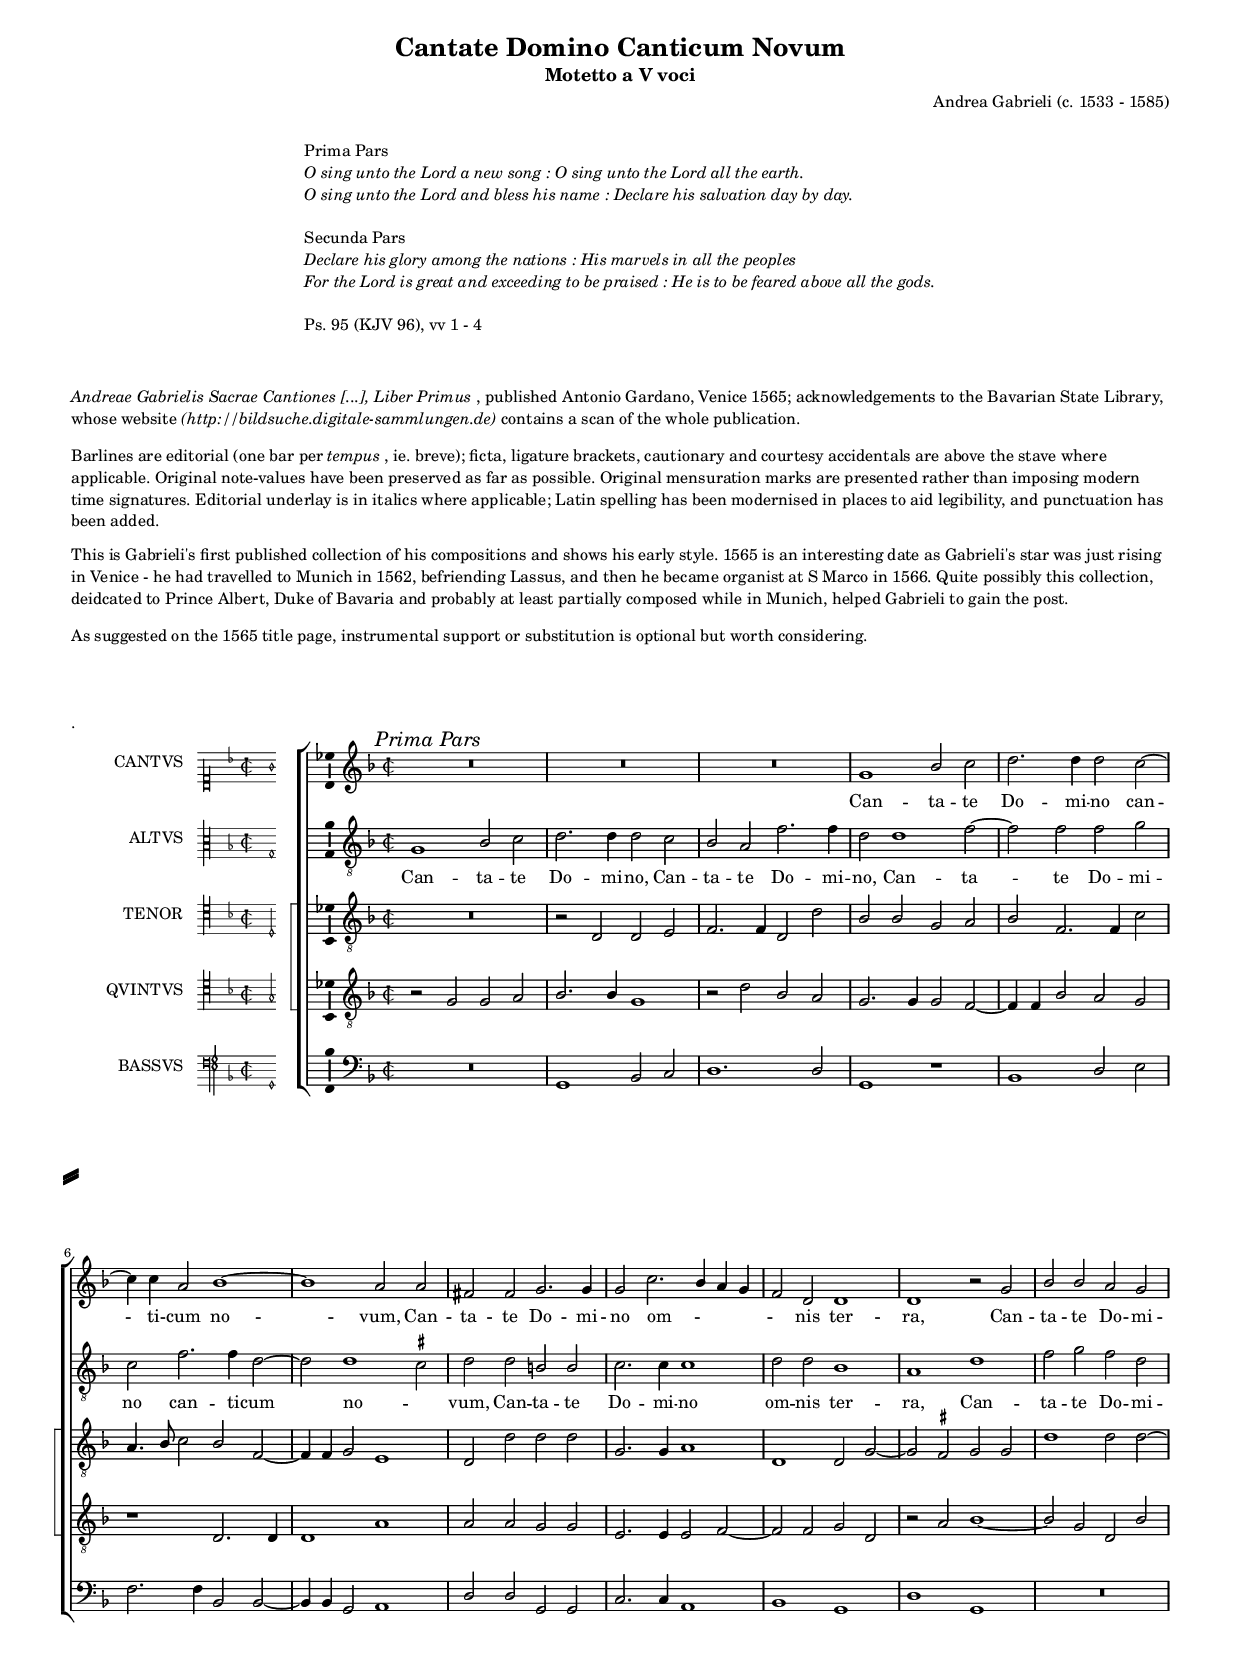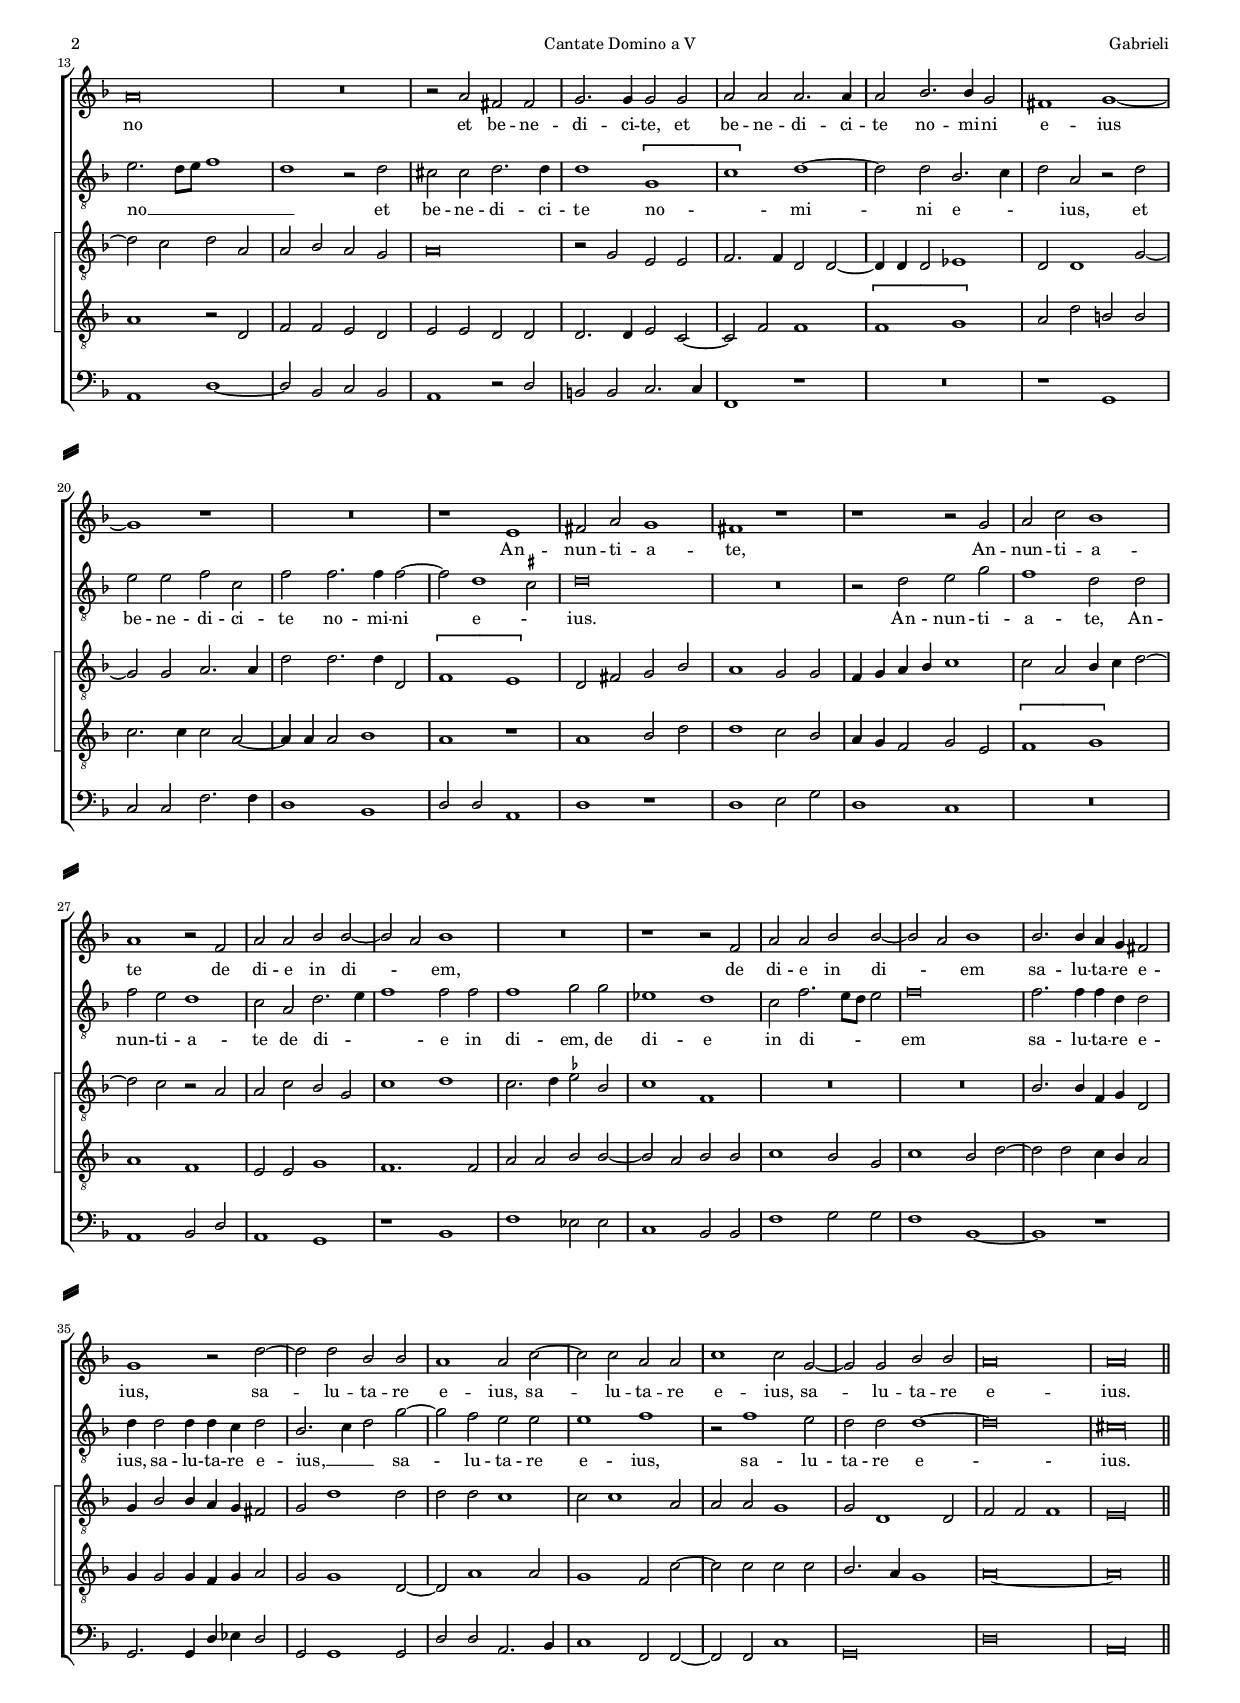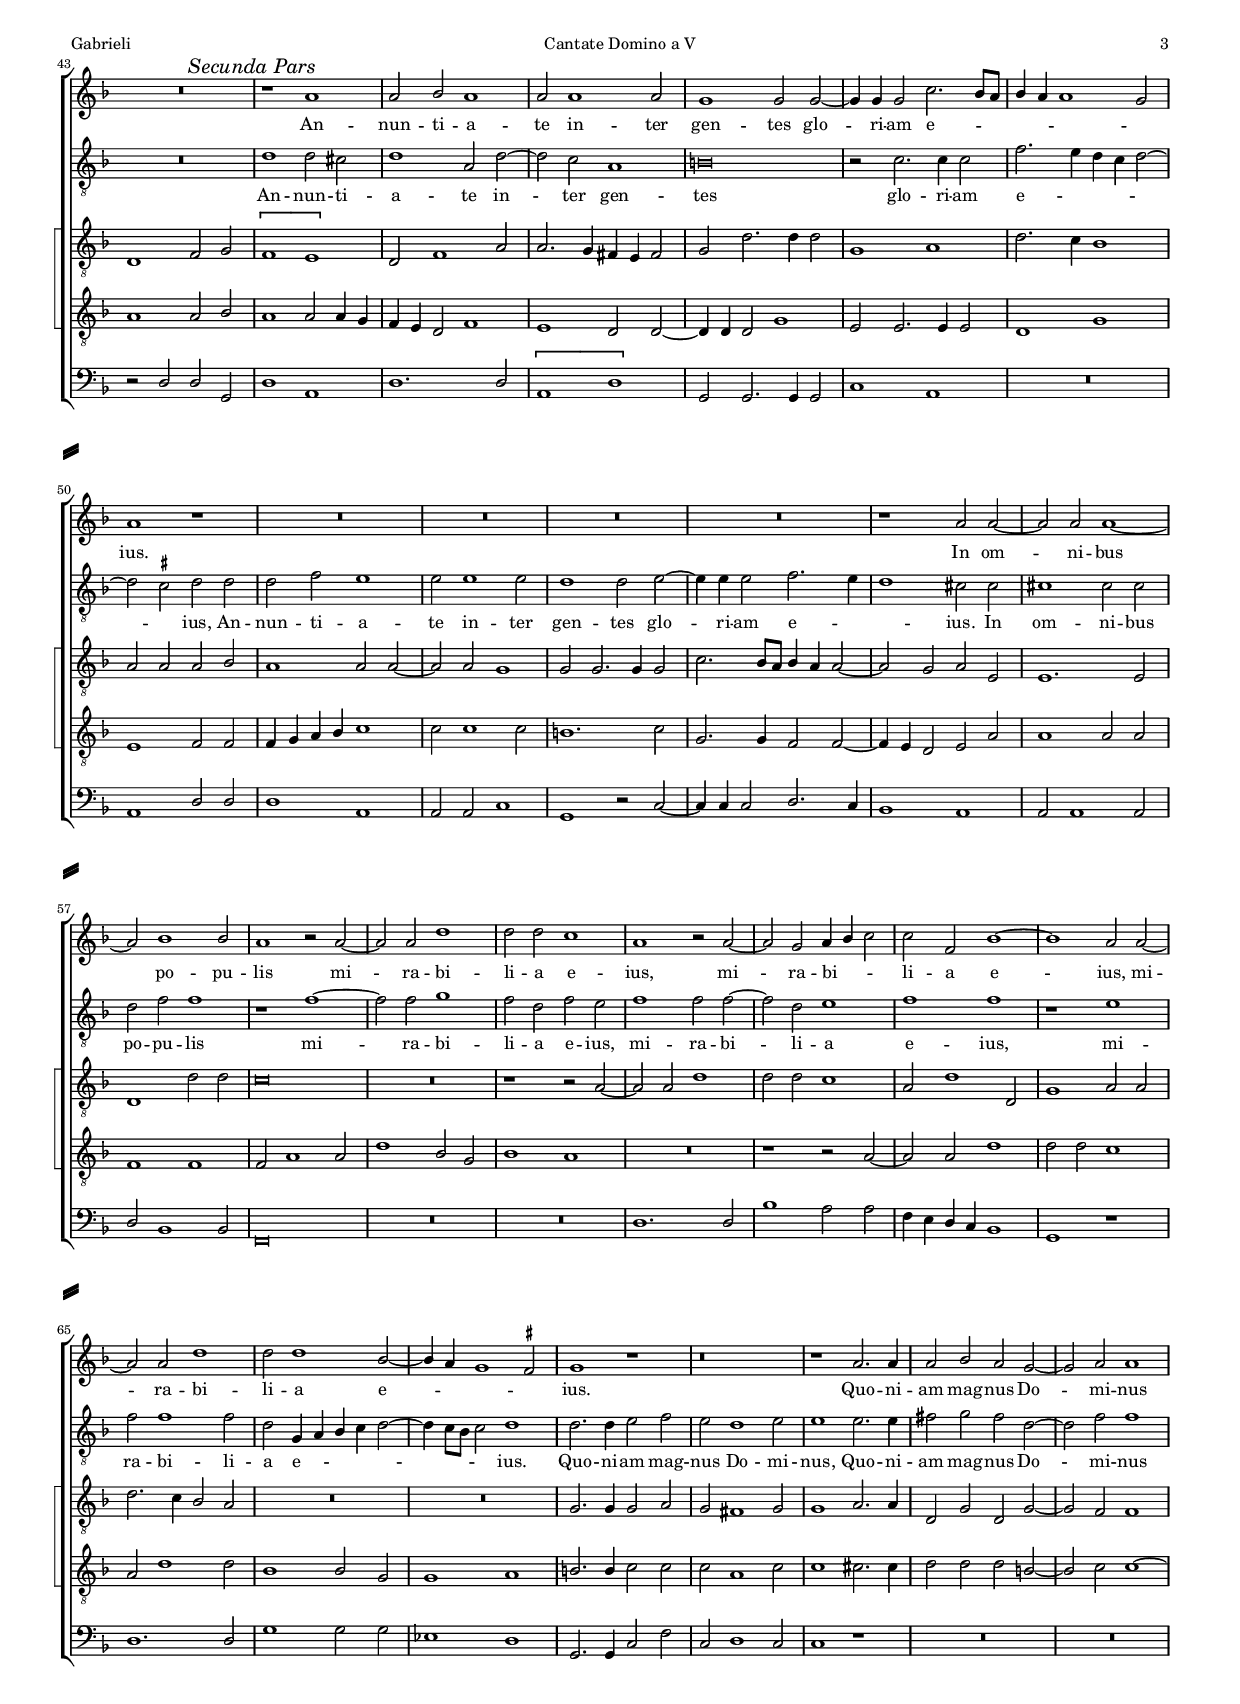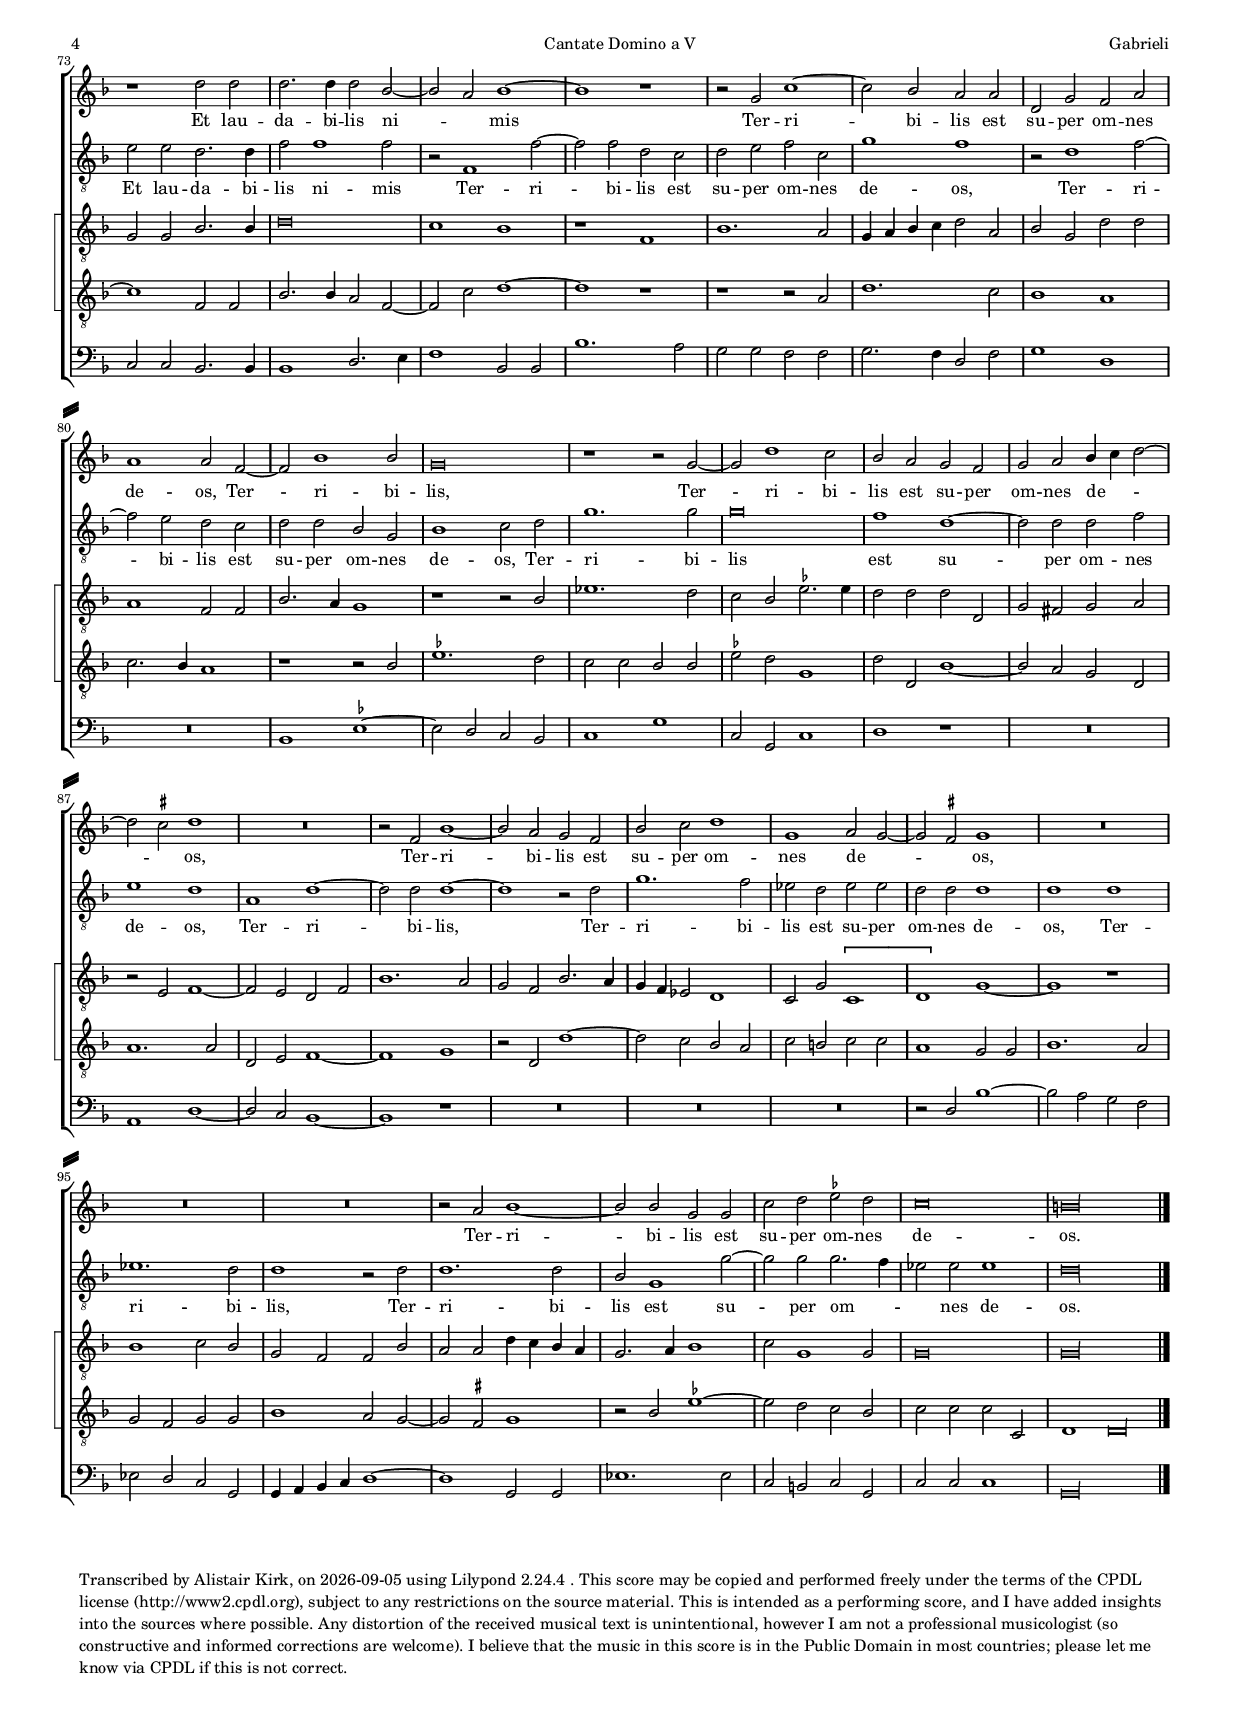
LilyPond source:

%
%  Alistair Kirk's Lilypond Template for Polyphonic Music - last revised 2015-04-29.
%
%  Best edited using Frescobaldi!  Get it from frescobaldi.org - a highly recommended
%  Lilypond editor.
%

%%%%%%%%%%%%%%%%%%
% 1 - Description of this score
%%%%%%%%%%%%%%%%%%

%%% 1A - paper layout
%

#(set-default-paper-size "a4")
#(set-global-staff-size 14)
\paper {
        left-margin   = 12\mm
        right-margin   = 12\mm
        top-margin    = 10\mm
        bottom-margin = 10\mm
}

%%% 1B - titles
%

\header {
	title = "Cantate Domino Canticum Novum"
	subtitle = "Motetto a V voci"
	% poet = ""
	% subsubtitle = "VIII Vocum"
	% arranger = ""
	composer = "Andrea Gabrieli (c. 1533 - 1585)"
	% opus=""
}

hcomposer = "Gabrieli"
htitle = "Cantate Domino a V"

%%% 1C - Transposition of the whole score.
%
% This works relative to c.
%  Ie. To keep original pitch leave this as 'c' (without quotes).
% To transpose the whole score up a tone set to 'd'.  For down a tone, set to 'bes,' (note the comma) etc
%  Everything is transposed, including key signatures etc (but prefatory staves are not affected).

TranspositionInterval = c



%%% 1D - clefs and stave labels
%

StaveAClef =  "treble"
StaveALabel =  "CANTVS"

StaveBClef =  "treble_8"
StaveBLabel =  "ALTVS"

StaveCClef =  "treble_8"
StaveCLabel =  "TENOR"

StaveDClef =  "treble_8"
StaveDLabel =  "QVINTVS"

StaveEClef =   "bass"
StaveELabel =   "BASSVS"

StaveFClef =  "treble_8"
StaveFLabel =   "Altus"

StaveGClef =   "treble_8"
StaveGLabel =   "Tenor"

StaveHClef =   "bass"
StaveHLabel =   "Bassus"

%%% 1E - key and time signature
%

gkeysig = {\key f \major}  %  Nb.  don't need to change this even if transposing - see above
global = {
	\time 2/1  %nb this might be overridden elsewhere (actually thinking of getting rid of it here...
	\gkeysig
        \override Score.MetronomeMark #'transparent = ##t
}

%%%1f  - What sound and tempo to use for the output MIDI file
%

% Tempo:
% Set the first number in the line below to set the playback speed.
% The number controls the length of the semibreve (which is the
% tactus of most 16th century polyphony written in tempus imperfectum)
% Suggest something in the range of 35 (very slow) to 65 (very fast).
% 45 is my default.

midiTactus = #(ly:make-moment 55 1)

% Playback sound:
% I think ocarina sounds a bit like a chamber organ on most General MIDI
% soundbanks, and annoys me the least of all the various terrible options,
% but suit yourself!
% "recorder" may also be useful on your computer??

MidiPlaybackSound = "ocarina"


%%%%%%%%%%%%%%%%%%
% 2 - Generic 'technical' settings (shouldn't usually need to change any of these unless personal preference suggests otherwise)
%%%%%%%%%%%%%%%%%%

\layout {
	\context {
		\Voice
			\remove "Note_heads_engraver"
			\consists "Completion_heads_engraver"
			\override NoteHead #'style = #'baroque

                         % These two go together!
                         \override Slur #'transparent = ##t
                         \override AccidentalSuggestion #'avoid-slur = #'inside  % Doesm't seem to help (in that ficta are shown way outside the stave when theres a slur) but does at least suppress all the error messages in the log file!


			\remove "Rest_engraver"
			\consists "Completion_rest_engraver"
                        \override Stem #'neutral-direction = #up

	}
	\context {
		\Staff
			\consists Ambitus_engraver
                        %% \override Stem #'thickness = #0.9
                        \RemoveEmptyStaves
	}
        \context {
                \StaffGroup
                        \consists "Separating_line_group_engraver"
	}
        \context {
                 \Score
                          \override BarNumber #'padding = #1.5
                          %\override BarNumber #'font-size = #1
                          %\override BarLine #'transparent = ##t	%% Uncomment for Mensurstriche (also change from ChoirStaff to Staffgroup and comment out completion_heads_engraver etc
                          %\override BarLine #'hair-thickness = #0.9   %% Example of how to manipulate barlines
        }
        \context {
                \Lyrics
                       %\override LyricText #'font-size = #1.2
                       %\override LyricText #'whiteout = ##t		% Might help with mensurstriche
                       %\override LyricExtender #'whiteout = ##t	% Might help with mensurstriche
                       %\override LyricHyphen #'whiteout = ##t		% Might help with mensurstriche
	}
}
% test
\paper {
	ragged-last-bottom = ##f
  	ragged-bottom = ##f
	system-separator-markup = \slashSeparator
        evenHeaderMarkup=\markup  \fill-line { \fromproperty #'page:page-number-string \htitle \hcomposer }
	oddHeaderMarkup= \markup  \fill-line { \on-the-fly #not-first-page \hcomposer \on-the-fly #not-first-page \htitle \on-the-fly #not-first-page \fromproperty #'page:page-number-string }
         top-system-spacing #'basic-distance = #7    % Top stave is a bit too close to the page headers.
         % systems-per-page = 3  	% Lilypond rarely needs forcing like this...
         %  system-count = 13   	% ditto
         % page-count = 8    		% ditto
}




%%% The main musical content is in the two linked files below:



%%%%%%%%%%%%%%%%%%
% Some useful definitions for early music
%%%%%%%%%%%%%%%%%%

italicas=\override LyricText #'font-shape = #'italic
rectas=\override LyricText #'font-shape = #'upright
ss=\once \set suggestAccidentals = ##t
ficta = \once \set suggestAccidentals = ##t
date = #(strftime "%Y-%m-%d" (localtime (current-time)))
%m0 = \melismaEnd
%m1 = \melisma

%% Defining graphics for unusual mensural time signatures!
#(
  define ((double-time-signature2 glyph a) grob) (
       grob-interpret-markup grob (
          markup  (
            #:line ( #:musicglyph glyph #:number #:vcenter a )
          )
       )
  )
)
#(
  define ((double-time-signature3 glyph a b) grob) (
       grob-interpret-markup grob (
          markup  (
            #:line ( #:musicglyph glyph #:vcenter #:column (a b) )
          )
       )
  )
)
#(
  define ((custom-time-signature glyph) grob) (
       grob-interpret-markup grob (
          markup  (
            #:line ( #:musicglyph glyph)
          )
       )
  )
)


%%%%%%%%%%%%%%%%%%
% 3 - Score content: notes
%%%%%%%%%%%%%%%%%%

%\language "english"

StaveANotes = {  % QCed against source

  % clef c1

  \override Score.TimeSignature.stencil =
    #(custom-time-signature "timesig.mensural22")
  \time 2/1

  \mark \markup \italic {"Prima Pars"}

  R\longa R\breve
        g'1 bes'2 c''2 d''2. d''4 d''2 c''2. c''4 a'2 bes'\breve a'2 a'2 fis'2 fis'2 g'2. g'4 g'2  c''2. \melisma bes'4 a'4 g'4 f'2 \melismaEnd d'2 d'1 d'1
  r2	g'2 bes'2 bes'2 a'2 g'2 a'\breve
  R\breve r2
        a'2 fis'2 fis'2 g'2. g'4 g'2 g'2 a'2 a'2 a'2. a'4 a'2 bes'2. bes'4 g'2 fis'1 g'\breve
  r1 R\breve r1
        e'1 fis'2 a'2 g'1 fis'1
  r\breve r2
        g'2 a'2 c''2 bes'1 a'1
  r2	f'2 a'2 a'2 bes'2 bes'1 \melisma a'2 \melismaEnd bes'1
  R\breve r1 r2
        f'2 a'2 a'2 bes'2 bes'1 \melisma a'2 \melismaEnd bes'1
        bes'2. bes'4 a'4 g'4 fis'2 g'1
  r2	d''1 d''2 bes'2 bes'2 a'1 a'2 c''1 c''2 a'2 a'2 c''1 c''2 g'1 g'2 bes'2 bes'2 a'\breve a'\maxima*1/4

    \break \bar "||"

	% Secunda Pars
	\mark \markup \italic {"              Secunda Pars"} \break

  R\breve r1
        a'1 a'2 bes'2 a'1 a'2 a'1 a'2 g'1 g'2 g'2. g'4 g'2 c''2. \melisma bes'8 a'8 bes'4 a'4 a'1 g'2 \melismaEnd a'1
  r1 R\longa R\longa r1
        a'2 a'1 a'2 a'1. bes'1 bes'2 a'1
  r2	a'1 a'2 d''1 d''2 d''2 c''1 a'1
  r2	a'1 g'2 a'4 \melisma bes'4 c''2 \melismaEnd c''2 f'2 bes'\breve a'2 a'1 a'2 d''1 d''2 d''1 bes'2. \melisma a'4 g'1 \ficta fis'2 \melismaEnd g'1
  r\longa
        a'2. a'4 a'2 bes'2 a'2 g'1 a'2 a'1
  r	d''2 d''2 d''2. d''4 d''2 bes'1 \melisma a'2 \melismaEnd bes'\breve
  r1 r2	g'2 c''1. bes'2 a'2 a'2 d'2 g'2 f'2 a'2 a'1 a'2 f'1 bes'1 bes'2 g'\breve
  r1 r2	g'1 d''1 c''2 bes'2 a'2 g'2 f'2 g'2 a'2 bes'4 \melisma c''4 d''1 \ficta cis''2 \melismaEnd  d''1
  R\breve r2
        f'2 bes'1. a'2 g'2 f'2 bes'2 c''2 d''1 g'1 a'2 \melisma g'1 \ficta fis'2 \melismaEnd g'1
  R\longa R\breve r2
        a'2 bes'1. bes'2 g'2 g'2 c''2 d''2 \ficta ees''2 d''2 c''\breve


 % \cadenzaOn

    b'\maxima*1/4
    \bar "|."
  %\cadenzaOff


}
StaveBNotes = {  % QCed against source
         g1 bes2 c'2 d'2. d'4 d'2 c'2 bes2 a2 f'2. f'4 d'2 d'1 f'1 f'2 f'2 g'2 c'2 f'2. f'4 d'1 d'1 \melisma \ficta cis'2 \melismaEnd  d'2
         d'2 b2 b2 c'2. c'4 c'1 d'2 d'2 bes1 a1 d'1 f'2 g'2 f'2 d'2 e'2. \melisma d'8 e'8 f'1 d'1 \melismaEnd
   r2	 d'2 cis'2 cis'2 d'2. d'4 d'1 \[ g1  \melisma c'1 \melismaEnd \] d'1. d'2 bes2. \melisma c'4 d'2 \melismaEnd a2
   r2	d'2 e'2 e'2 f'2 c'2 f'2 f'2. f'4 f'1 d'1 \melisma \ficta cis'2 \melismaEnd  d'\breve
   R\breve r2
         d'2 e'2 g'2 f'1 d'2
         d'2 f'2 e'2 d'1 c'2 a2 d'2. \melisma e'4 f'1 \melismaEnd f'2
         f'2 f'1 g'2 g'2 ees'1 d'1
         c'2 f'2. \melisma e'8 d'8 e'2 \melismaEnd f'\breve
         f'2. f'4 f'4 d'4 d'2 d'4
         d'2 d'4 d'4 c'4 d'2 bes2. \melisma c'4 d'2 \melismaEnd
         g'1 f'2 e'2 e'2 e'1 f'1
   r2	f'1 e'2 d'2 d'2 d'\breve. cis'\maxima*1/4

   % secunda pars
   R\breve
         d'1 d'2 cis'2 d'1 a2 d'1 c'2 a1 b\breve
   r2	c'2. c'4 c'2 f'2. \melisma e'4 d'4 c'4 d'1 \ficta cis'2 \melismaEnd d'2
        d'2 d'2 f'2 e'1 e'2 e'1 e'2 d'1 d'2
        e'2. e'4 e'2 f'2. \melisma e'4 d'1 \melismaEnd cis'2
        cis'2 cis'1 cis'2 cis'2  d'2 f'2 f'1
   r1	f'1. f'2 g'1 f'2 d'2 f'2 e'2
        f'1 f'2 f'1 d'2 e'1 f'1 f'1
   r1	e'1 f'2 f'1 f'2 d'2 g4 \melisma a4 bes4 c'4 d'2. c'8 bes8 c'2 \melismaEnd d'1
         d'2. d'4 e'2 f'2 e'2  d'1 e'2 e'1
         e'2. e'4 fis'2 g'2 fis'2 d'1 f'2 f'1
         e'2 e'2 d'2. d'4 f'2 f'1 f'2
   r2	f1 f'1 f'2 d'2 c'2 d'2 e'2 f'2 c'2 g'1 f'1
   r2	d'1 f'1 e'2 d'2 c'2 d'2 d'2 bes2 g2 bes1 c'2
         d'2 g'1. g'2 g'\breve f'1 d'1. d'2 d'2 f'2 e'1 d'1
         a1 d'1. d'2 d'\breve
   r2	d'2 g'1. f'2 ees'2 d'2 \ficta ees'2 \ficta ees'2 d'2 d'2 d'1 d'1
        d'1 ees'1. d'2 d'1
   r2	d'2 d'1. d'2 bes2 g1 g'1 g'2 g'2. \melisma f'4 ees'2 \melismaEnd  ees'2 ees'1 d'\maxima*1/4



}
StaveCNotes = {  % QCed against source

    R\breve r2
         d2 d2 e2 f2. f4 d2
         d'2 bes2 bes2 g2 a2 bes2 f2. f4 c'2 a4. \melisma bes8 c'2 \melismaEnd bes2
         f2. f4 g2 e1 d2
         d'2 d'2 d'2 g2. g4 a1 d1 d2 g1 \ficta fis2 g2
         g2 d'1 d'2 d'1 c'2 d'2
         a2 a2 bes2 a2 g2 a\breve
    r2	g2 e2 e2 f2. f4 d2 d2. d4 d2 ees1 d2
        d1 g1 g2 a2. a4 d'2 d'2. d'4 d2 \[ f1 \melisma e1 \] \melismaEnd d2
        fis2 g2 bes2 a1 g2 g2 f4 \melisma g4 a4 bes4 c'1 \melismaEnd c'2 a2 bes4 c'4 d'1 c'2
    r2	a2 a2 c'2 bes2 g2 c'1 d'1 c'2. \melisma d'4 \ficta ees'2 \melismaEnd bes2 c'1 f1
    R\longa
        bes2. bes4 f4 g4 d2 g4
        bes2 bes4 a4 g4 fis2 g2
        d'1 d'2 d'2 d'2 c'1 c'2
        c'1 a2 a2 a2 g1 g2
        d1 d2 f2 f2 f1 e\maxima*1/4

     % seconda pars
         d1 f2 g2 \[ f1  \melisma e1 \] \melismaEnd d2 f1 a2 a2. \melisma g4 fis4 e4 fis2 \melismaEnd g2
         d'2. d'4 d'2 g1 a1 d'2. \melisma c'4 bes1 \melismaEnd a2
         a2 a2 bes2 a1 a2 a1 a2 g1 g2
         g2. g4 g2 c'2. \melisma bes8 a8 bes4 a4 a1 g2 \melismaEnd a2
         e2 e1. e2 d1 d'2 d'2 c'\breve
    R\breve r1 r2
        a1 a2 d'1 d'2 d'2 c'1 a2
        d'1 d2 g1 a2 a2 d'2. \melisma c'4 bes2 \melismaEnd a2
    R\longa
        g2. g4 g2 a2 g2 fis1 g2 g1
        a2. a4 d2 g2 d2 g1 f2 f1
        g2 g2 bes2. bes4 d'\breve c'1 bes1
    r1	f1 bes1. a2 g4 \melisma a4 bes4 c'4 d'2 \melismaEnd a2 bes2 g2 d'2 d'2 a1 f2
        f2 bes2. a4 g1
    r1 r2
        bes2 ees'1. d'2 c'2
        bes2 \ficta ees'2. \ficta ees'4 d'2 d'2 d'2 d2 g2 fis2 g2 a2
    r2	e2 f1. e2 d2
        f2 bes1. a2 g2 f2 bes2. \melisma a4 g4 f4 ees2 \melismaEnd d1 c2 g2 \[ c1  \melisma d1 \] \melismaEnd g\breve
    r1	bes1 c'2 bes2 g2 f2 f2 bes2 a2 a2 d'4 \melisma c'4 bes4 a4 g2. a4 bes1 \melismaEnd c'2
        g1 g2 g\breve g\maxima*1/4

}
StaveENotes = {  % QCed against source

    R\breve
        g,1 bes,2 c2 d1. d2 g,1
    r1	bes,1 d2 e2 f2. f4 bes,2 bes,2. bes,4 g,2 a,1 d2
        d2 g,2 g,2 c2. c4 a,1 bes,1 g,1 d1 g,1
    R\breve
        a,1 d1. bes,2 c2 bes,2 a,1
    r2	d2 b,2 b,2 c2. c4 f,1
    r1 R\breve r1
        g,1 c2 c2 f2. f4 d1 bes,1 d2 d2 a,1 d1
    r1	d1 e2 g2 d1 c1
    R\breve
        a,1 bes,2 d2 a,1 g,1
    r1	bes,1 f1 ees2 ees2 c1 bes,2
        bes,2 f1 g2 g2 f1 bes,\breve
    r1	g,2. g,4 d4 ees4 d2 g,2
        g,1 g,2 d2 d2 a,2. \melisma bes,4 c1 \melismaEnd f,2
        f,1 f,2 c1 g,\breve d\breve a,\maxima*1/4

    %Secunda pars
    r2	d2 d2 g,2 d1 a,1 d1. d2 \[ a,1  \melisma d1 \] \melismaEnd g,2 g,2. g,4 g,2 c1 a,1
    R\breve
        a,1 d2 d2 d1 a,1 a,2 a,2 c1 g,1
    r2	c2. c4 c2 d2. \melisma c4 bes,1 \melismaEnd a,1
        a,2 a,1 a,2 d2 bes,1 bes,2 f,\breve
    R\longa
        d1. d2 bes1 a2 a2 f4 \melisma e4 d4 c4 bes,1 \melismaEnd g,1
    r1	d1. d2 g1 g2 g2 ees1 d1
        g,2. g,4 c2 f2 c2 d1 c2 c1
    r1 R\longa
        c2 c2 bes,2. bes,4 bes,1 d2. \melisma e4 f1 \melismaEnd bes,2
        bes,2 bes1. a2 g2 g2 f2 f2 g2. \melisma f4 d2 \melismaEnd f2 g1 d1
    R\breve
        bes,1 \ficta ees1. d2 c2 bes,2 c1 g1 c2 g,2 c1 d1
    r1 R\breve
        a,1 d1. c2 bes,\breve
    r1 R\breve R\longa r2
        d2 bes1. a2 g2 f2 ees2 d2 c2 g,2 g,4 \melisma a,4 bes,4 c4 d\breve \melismaEnd g,2
        g,2 ees1. ees2 c2 b,2 c2 g,2 c2 c2 c1 g,\maxima*1/4

}
StaveDNotes = {  % QCed against source

  %%% prima pars - line 1
    r2	g2 g2 a2 bes2. bes4 g1   r2	d'2 bes2 a2 g2. g4 g2 f2. f4 bes2 a2 g2
    r1	d2. d4 d1 a1 a2 a2 g2 g2

  % line 2
    e2. e4 e2 f1 f2 g2 d2     r2 	a2 bes1. g2 d2 bes2 a1
    r2	d2 f2 f2 e2 d2 e2 e2 d2 d2 d2. d4 e2 c1 f2 f1 \[ f1  \melisma g1 \] \melismaEnd a2   d'2 b2 b2

  % line 3
    c'2. c'4 c'2 a2. a4 a2 bes1 a1    r1	a1 bes2 d'2 d'1 c'2 bes2 a4 \melisma g4 f2 \melismaEnd g2
    e2 \[ f1 \melisma g1 \] \melismaEnd a1 f1 e2 e2 g1 f1. f2 a2 a2 bes2 bes1 \melisma a2 \melismaEnd bes2 bes2

  % line 4
    c'1 bes2 g2 c'1 bes2 d'1 d'2 c'4 bes4 a2 g4 g2 g4 f4 g4 a2 g2 g1 d1 a1 a2 g1 f2
    c'1 c'2 c'2 c'2 bes2. \melisma a4 g1 \melismaEnd a\longa

  %%% secunda pars - line 1
    a1 a2 bes2 a1 a2 a4 \melisma g4 f4 e4 d2 \melismaEnd f1 e1 d2 d2. d4 d2 g1 e2  e2. e4 e2 d1 g1
    e1 f2 f2 f4 \melisma g4 a4 bes4

  % line 2
    c'1 \melismaEnd c'2 c'1 c'2 b1. c'2 g2. g4 f2 f2. \melisma e4 d2 \melismaEnd e2
    a2 a1 a2 a2 f1 f1 f2 a1 a2 d'1 bes2 g2 bes1 a1    R\breve r1 r2		a1 a2 d'1 d'2 d'2 c'1

  % line 3
    a2 d'1 d'2 bes1 bes2 g2 g1 a1  b2. b4 c'2 c'2 c'2 a1 c'2 c'1   cis'2. cis'4 d'2 d'2 d'2 b1 c'2 c'\breve
        f2 f2 bes2. bes4 a2 f1 \melisma c'2 \melismaEnd d'\breve  r1 r1 r2   a2

  % line 4
    d'1. c'2 bes1  a1 c'2. bes4 a1  r1 r2  bes2 \ficta ees'1. d'2 c'2 c'2 bes2 bes2 \ficta ees'2 d'2 g1 d'2
    d2 bes1. a2 g2 d2 a1. a2 d2 e2 f\breve g1   r2  d2 d'1. c'2

  % line 5
    bes2 a2 c'2 b2 c'2 c'2 a1 g2  g2 bes1. a2 g2 f2 g2 g2 bes1 a2 g1 \ficta fis2 g1  r2
    bes2 \ficta ees'1. d'2 c'2 bes2 c'2 c'2 c'2 c2 d1 d\maxima*1/8
}
StaveFNotes = {  }
StaveGNotes = {  }
StaveHNotes = {  }

% Convenient overrides - comment and uncomment to add and remove staves for quick debugging / rendering purposes:
% StaveANotes = {  }
% StaveBNotes = {  }
% StaveCNotes = {  }
% StaveDNotes = {  }
% StaveENotes = {  }
% StaveFNotes = {  }
% StaveGNotes = {  }
% StaveHNotes = {  }

%%%%%%%%%%%%%%%%%%
% 4 - Score content: text / lyrics
%%%%%%%%%%%%%%%%%%

StaveALyrics = \lyricmode {  % QCed against source
    %prima pars
    Can -- ta -- te Do -- mi -- no can -- ti -- cum no -- vum,
    Can -- ta -- te Do -- mi -- no om -- nis ter -- ra,
    Can -- ta -- te Do -- mi -- no
    et be -- ne -- di -- ci -- te,
    et be -- ne -- di -- ci -- te
    no -- mi -- ni e -- ius
    An -- nun -- ti -- a -- te,
    An -- nun -- ti -- a -- te
    de di -- e in di -- em,
    de di -- e in di -- em sa -- lu -- ta -- re e -- ius,
    sa -- lu -- ta -- re e -- ius,
    sa -- lu -- ta -- re e -- ius,
    sa -- lu -- ta -- re e -- ius.

    % secunda pars
    An -- nun -- ti -- a -- te in -- ter gen -- tes glo -- ri -- am e -- ius.
    In om -- ni -- bus po -- pu -- lis mi -- ra -- bi -- li -- a e -- ius,
    mi -- ra -- bi -- li -- a e -- ius,
    mi -- ra -- bi -- li -- a e -- ius.
    Quo -- ni -- am mag -- nus Do -- mi -- nus
    Et lau -- da -- bi -- lis ni -- mis
    Ter -- ri -- bi -- lis est
    su -- per om -- nes de -- os,
    Ter -- ri -- bi -- lis,
    Ter -- ri -- bi -- lis est
    su -- per om -- nes de -- os,
    Ter -- ri -- bi -- lis est
    su -- per om -- nes de -- os,
    Ter -- ri -- bi -- lis est
    su -- per om -- nes de -- os.
}
StaveBLyrics = \lyricmode {   % QCed against source

    Can -- ta -- te Do -- mi -- no,
    Can -- ta -- te Do -- mi -- no,
    Can -- ta -- te Do -- mi -- no can -- ti -- cum no -- vum,
    Can -- ta -- te Do -- mi -- no om -- nis ter -- ra,
    Can -- ta -- te Do -- mi -- no __
    et be -- ne -- di -- ci -- te no -- mi -- ni e -- ius,
    et be -- ne -- di -- ci -- te no -- mi -- ni e -- ius.

    An -- nun -- ti -- a -- te,
    An -- nun -- ti -- a -- te
    de di -- e in di -- em,
    de di -- e in di -- em sa -- lu -- ta -- re e -- ius,
    sa -- lu -- ta -- re e -- ius, __
    sa -- lu -- ta -- re e -- ius,
    sa -- lu -- ta -- re e -- ius.

    % secunda pars
    An -- nun -- ti -- a -- te in -- ter gen -- tes glo -- ri -- am e -- ius,
    An -- nun -- ti -- a -- te in -- ter gen -- tes glo -- ri -- am e -- ius.
    In om -- ni -- bus po -- pu -- lis mi -- ra -- bi -- li -- a e -- ius,
    mi -- ra -- bi -- li -- a e -- ius,
    mi -- ra -- bi -- li -- a e -- ius.
    Quo -- ni -- am mag -- nus Do -- mi -- nus,
    Quo -- ni -- am mag -- nus Do -- mi -- nus
    Et lau -- da -- bi -- lis ni -- mis
    Ter -- ri -- bi -- lis est su -- per om -- nes de -- os,
    Ter -- ri -- bi -- lis est su -- per om -- nes de -- os,
    Ter -- ri -- bi -- lis est su -- per om -- nes de -- os,
    Ter -- ri -- bi -- lis,
    Ter -- ri -- bi -- lis est su -- per om -- nes de -- os,
    Ter -- ri -- bi -- lis,
    Ter -- ri -- bi -- lis est su -- per om -- nes de -- os.

}
StaveCLyrics = \lyricmode {




}
StaveDLyrics = \lyricmode {


}
StaveELyrics = \lyricmode {



}
StaveFLyrics = \lyricmode {

}
StaveGLyrics = \lyricmode { A }
StaveHLyrics = \lyricmode { A }

 % Tanslation and attribution of text
 \markup {
        \vspace #1
	\fill-line {
		\column {
                        \vspace #1
			\line { Prima Pars }
			\line { \italic { O sing unto the Lord a new song : O sing unto the Lord all the earth. }}
			\line { \italic { O sing unto the Lord and bless his name : Declare his salvation day by day. }}
			\vspace #1
			\line { Secunda Pars}
			\line { \italic { Declare his glory among the nations : His marvels in all the peoples }}
			\line { \italic { For the Lord is great and exceeding to be praised : He is to be feared above all the gods.}}

			\vspace #1
			\line { Ps. 95 (KJV 96), vv 1 - 4  }


		}
	}
}


%%%%%%%%%%%%%%%%%%
% 5 - Editorial content, including prefatory stave / incipit settings and notes
%%%%%%%%%%%%%%%%%%

 %  Should very rarely need to be touched once a given piece has been typeset

% 5a Editorial method and comments
\markup {
    \vspace #3
    \column {
          %\wordwrap  { \italic { Music source and editorial comments go here.} }

          \wordwrap  {
              \italic {Andreae Gabrielis Sacrae Cantiones [...], Liber Primus}
              , published Antonio Gardano, Venice 1565;
              acknowledgements to the Bavarian State Library,
              whose website \italic{(http://bildsuche.digitale-sammlungen.de)} contains a scan of the whole publication.
          }
          \vspace #1
          \wordwrap  {
              Barlines are editorial (one bar per \italic {tempus}, ie. breve); ficta, ligature brackets, cautionary and
              courtesy accidentals are above the stave where applicable. Original note-values
              have been preserved as far as possible.
              Original mensuration marks are presented rather than imposing modern time signatures.
              Editorial underlay is in italics where applicable;
              Latin spelling has been modernised in places to aid legibility, and punctuation has been
              added.
          }
          \vspace #1
          \wordwrap {
              This is Gabrieli's first published collection of his compositions
              and shows his early style.  1565 is an interesting date as Gabrieli's
              star was just rising in Venice - he had travelled to Munich in 1562,
              befriending Lassus, and then he became organist at S Marco in 1566.
              Quite possibly this collection,  deidcated to Prince Albert, Duke of Bavaria
              and probably at least partially composed while in Munich,
              helped Gabrieli to gain the post.
          }
          \vspace #1
          \wordwrap {
              As suggested on the 1565 title page, instrumental support or substitution
              is optional but worth considering.

          %\wordwrap  { \italic { Barlines and time signatures are editorial; ficta, cautionary and courtesy accidentals are above the stave where applicable.}
	  }
	  \vspace #3
	  .
    }
}

%% 5b - Plainsong incipit - obviously, comment out as required.
%\score   {
%    \transpose c \TranspositionInterval <<
%          \new Staff \with { \remove "Time_signature_engraver" \remove "Ambitus_engraver" } {
%                \set Staff.instrumentName = "Intonation"
%                \clef "treble_8"  \global  \cadenzaOn              <<  {
%                          \override Voice.Slur #'tran%sparent = ##f
%                          f4 s8 f4 s8 f4( g4) s8 g4.
%                      }\addlyrics {  In -- ci -- pit here. }
%               >>
%          }
%     >>
%    \layout {\context { \Voice \remove "Stem_engraver" } }
%}


% 5c - Prefatory staves
\layout {   % Need to modify a couple of settings in the main score layout as well
             indent=4\cm
              \context { \Staff
                         \override InstrumentName #'padding = 2
                         \override InstrumentName #'self-alignment-X = #RIGHT
              }
}
PrefatorySettings = {
  		%\override NoteHead   #'style = #'neomensural      % ie. can set to either Mensural or Neomensural
		%\override Rest #'style = #'neomensural
		%\override Staff.TimeSignature #'style = #'neomensural
                \override Flag #'style = #'mensural
                \autoBeamOff
                 \override Staff.InstrumentName #'Y-extent = #'(-4 . 4)
                 \override Staff.InstrumentName #'self-alignment-X = #RIGHT
                \override Staff.InstrumentName #'padding = 2
                % Uncomment these if you want eg. double b flat in key sig using c2 or f3 clef etc
                % May also have to tweak the numbers (4 vs 5 etc)
                \override Staff.KeySignature.flat-positions = #'((-4 . 4))
                \override Staff.KeySignature.sharp-positions = #'((-4 . 4))
                \cadenzaOn
                \key f \major
		\time 2/2
                \huge
}
PrefatoryLayout = \layout {   % Set the layout inside the incipit
		\context {\Voice
			\remove Ligature_bracket_engraver
			\consists Mensural_ligature_engraver

		}
                \context { \Staff \remove Ambitus_engraver}
		line-width=5
                indent =  0
                ragged-right = ##f
		ragged-last = ##f
                system-count = #1
}
PrefStaveA = \markup {
	\score {
                \new MensuralVoice {
                    \set Staff.instrumentName=\StaveALabel
                    \PrefatorySettings
                    \clef "petrucci-c1"
                    g'1
                     \bar"" \skip1
		}  \layout {\PrefatoryLayout}
	}
}
PrefStaveB = \markup {
	\score {
                \new MensuralVoice {
                    \set Staff.instrumentName=\StaveBLabel
                    \PrefatorySettings
                    \clef "petrucci-c3"
                    g1
                     \bar"" \skip1
		}  \layout {\PrefatoryLayout}
	}
}
PrefStaveC = \markup {
	\score {
                \new MensuralVoice {
                    \set Staff.instrumentName=\StaveCLabel
                    \PrefatorySettings
                    \clef "petrucci-c4"
                    d2
                     \bar"" \skip1
		}  \layout {\PrefatoryLayout}
	}
}
PrefStaveD = \markup {
	\score {
                \new MensuralVoice {
                    \set Staff.instrumentName=\StaveDLabel
                    \PrefatorySettings
                    \clef "petrucci-c4"
                    g2
                     \bar"" \skip1
		}  \layout {\PrefatoryLayout}
	}
}
PrefStaveE = \markup {
	\score {
          \new MensuralVoice {
                    \set Staff.instrumentName=\StaveELabel
                    \PrefatorySettings
                    \clef "petrucci-f4"
                    g,1
                     \bar"" \skip1
		}  \layout {\PrefatoryLayout}
	}
}
PrefStaveF = \markup {
	\score {
                \new MensuralVoice {
                    \set Staff.instrumentName=\StaveFLabel
                    \PrefatorySettings
                    \clef "petrucci-f4"
                    g2
                     \bar"" \skip1
		}  \layout {\PrefatoryLayout}
	}
}
PrefStaveG = \markup {
	\score {
                \new MensuralVoice {
                    \set Staff.instrumentName=\StaveGLabel
                    \PrefatorySettings
                    \clef "petrucci-f4"
                    g2
                     \bar"" \skip1
		}  \layout {\PrefatoryLayout}
	}
}
PrefStaveH = \markup {
	\score {
                \new MensuralVoice {
                    \set Staff.instrumentName=\StaveHLabel
                    \PrefatorySettings
                    \clef "petrucci-f4"
                    f2
                     \bar"" \skip1
		}  \layout {\PrefatoryLayout}
	}
}





\version "2.18"





\header {
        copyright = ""
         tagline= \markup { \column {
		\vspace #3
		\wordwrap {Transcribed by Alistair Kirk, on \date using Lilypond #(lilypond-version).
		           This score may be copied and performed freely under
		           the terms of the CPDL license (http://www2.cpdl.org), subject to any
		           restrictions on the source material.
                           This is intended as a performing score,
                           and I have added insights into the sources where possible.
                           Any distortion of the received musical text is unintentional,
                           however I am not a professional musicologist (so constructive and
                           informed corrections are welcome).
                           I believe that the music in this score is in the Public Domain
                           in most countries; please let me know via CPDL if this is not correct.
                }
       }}
}




%%%%%%%%%%%%%%%%%%
% 6 - Staff definitions
%%%%%%%%%%%%%%%%%%

% Should very rarely need to be touched once a given piece has been typeset
%
% Nb. this is the really main structure of the .ly file;
% it needs to go at the end because it references variables
% containing the notes and lyrics etc, which need to have
% been defined before the parser reads this section
%
% When making a new edition, just comment out the staves you don't need.

\score {
	\transpose c \TranspositionInterval <<
		\new ChoirStaff = "MainChoirStaff" <<	 	% choir staff = group of staves formatted for a choir

			 \set ChoirStaff.systemStartDelimiterHierarchy = #'(SystemStartBracket a b (SystemStartSquare  c d )  e )  % Uncomment and twiddle to create square brackets for gouping staves etc
			\set ChoirStaff.midiInstrument = \MidiPlaybackSound  %  "recorder" and "tuba" may also  be useful?
                        %\set ChoirStaff.midiMaximumVolume = 127  % Need to find a good value for this.

                        \new Staff = "StaveA" { <<
                              \new Voice = "StaveAVoice"  {
                                    \set Staff.instrumentName =\PrefStaveA
                                    %\set Staff.shortInstrumentName =
                                    %\StaveALabel[1]
                                    \set Staff.midiPanPosition = #-0.8
                                    \clef \StaveAClef
                                    \global		% inherit key and time sig etc from the score
                                    \StaveANotes		% actual notes are in a variable as defined above
                                    %\bar "|." 		% nb. final barline only necessary in one voice
                              }
                        >> }
			\new Lyrics = "StaveA_Lyrics" \lyricsto StaveAVoice { \StaveALyrics }

                        \new Staff = "StaveB" { <<
                              \new Voice = "StaveBVoice"  {
                                    \set Staff.instrumentName =\PrefStaveB
                                    \set Staff.midiPanPosition = #0.8
                                    \clef \StaveBClef
                                    \global		% inherit key and time sig etc from the score
                                    \StaveBNotes		% actual notes are in a variable as defined above
                              }
                        >> }
			\new Lyrics = "StaveB_Lyrics" \lyricsto StaveBVoice { \StaveBLyrics }

                         \new Staff = "StaveC" { <<
                              \new Voice = "StaveCVoice"  {
                                    \set Staff.instrumentName =\PrefStaveC
                                    \set Staff.midiPanPosition = #-0.4
                                    \clef \StaveCClef
                                    \global		% inherit key and time sig etc from the score
                                    \StaveCNotes		% actual notes are in a variable as defined above
                              }
                        >> }
			\new Lyrics = "StaveC_Lyrics" \lyricsto StaveCVoice { \StaveCLyrics }

                        \new Staff = "StaveD" { <<
                              \new Voice = "StaveDVoice"  {
                                    \set Staff.instrumentName =\PrefStaveD
                                    \set Staff.midiPanPosition = #0.4
                                    \clef \StaveDClef
                                    \global		% inherit key and time sig etc from the score
                                    \StaveDNotes		% actual notes are in a variable as defined above
                              }
                        >> }
			\new Lyrics = "StaveD_Lyrics" \lyricsto StaveDVoice { \StaveDLyrics }

                        \new Staff = "StaveE" { <<
                             \new Voice = "StaveEVoice"  {
                                    \set Staff.instrumentName =\PrefStaveE
                                    \set Staff.midiPanPosition = #0.4
                                    \clef \StaveEClef
                                   \global		% inherit key and time sig etc from the score
                                    \StaveENotes		% actual notes are in a variable as defined above
                              }
                        >> }
			\new Lyrics = "StaveE_Lyrics" \lyricsto StaveEVoice { \StaveELyrics }

                        %\new Staff = "StaveF" { <<
                        %      \new Voice = "StaveFVoice"  {
                        %            \set Staff.instrumentName =\PrefStaveF
                        %	     \set Staff.midiPanPosition = #0.4
                        %            \clef \StaveFClef
                        %            \global		% inherit key and time sig etc from the score
                        %            \StaveFNotes		% actual notes are in a variable as defined above
                        %      }
                        %>> }
			%\new Lyrics = "StaveF_Lyrics" \lyricsto StaveFVoice { \StaveFLyrics }

                        % \new Staff = "StaveG" { <<
                        %      \new Voice = "StaveGVoice"  {
                        %            \set Staff.instrumentName =\PrefStaveG
                        %	     \set Staff.midiPanPosition = #0.4
                        %            \clef \StaveGClef
                        %            \global		% inherit key and time sig etc from the score
                        %            \StaveGNotes		% actual notes are in a variable as defined above
                        %      }
                        %>> }
			%\new Lyrics = "StaveG_Lyrics" \lyricsto StaveGVoice { \StaveGLyrics }

                        %\new Staff = "StaveH" { <<
                        %      \new Voice = "StaveHVoice"  {
                        %            \set Staff.instrumentName =\PrefStaveH
                        %	     \set Staff.midiPanPosition = #0.4
                        %            \clef \StaveHClef
                        %            \global		% inherit key and time sig etc from the score
                        %            \StaveHNotes		% actual notes are in a variable as defined above
                        %      }
                        %>> }
			%\new Lyrics = "StaveH_Lyrics" \lyricsto StaveHVoice { \StaveHLyrics }
                >>
	>>
	\layout {}
	\midi {
		\context { \Score
			tempoWholesPerMinute = \midiTactus
                }
	}
}
\version "2.18"



\version "2.18"